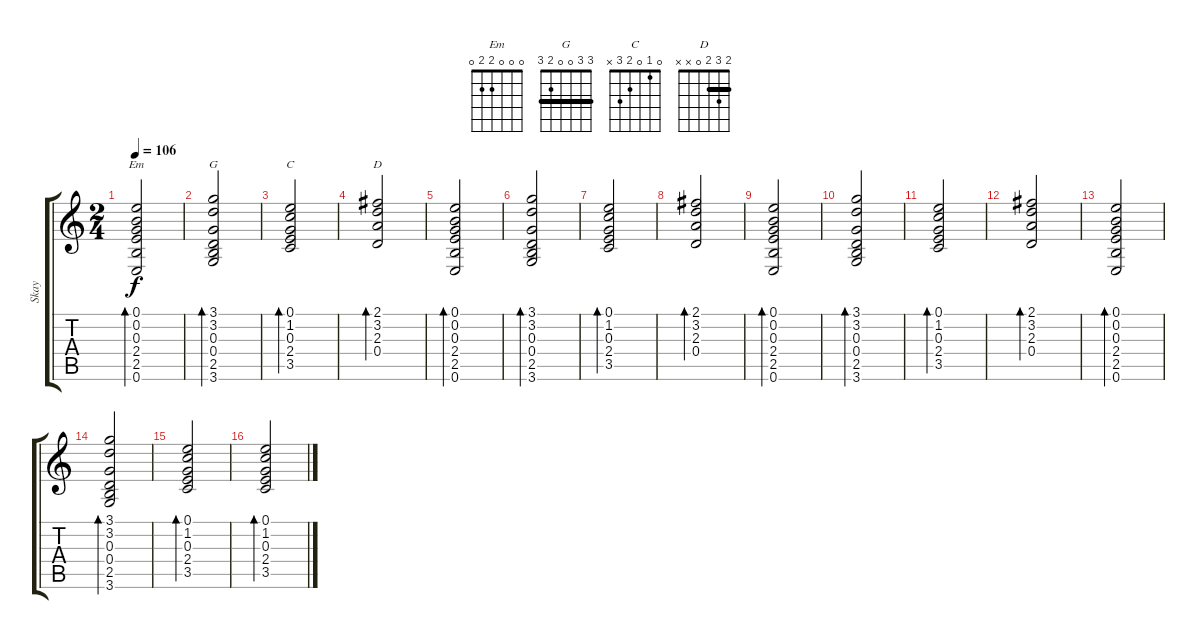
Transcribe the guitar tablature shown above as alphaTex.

\track ("Skay" "Skay") {instrument electricguitarclean}
\staff {score tabs}
\tuning (E4 B3 G3 D3 A2 E2) {hide}
\chord ("Em" 0 0 0 2 2 0)
\chord ("G" 3 3 0 0 2 3) {barre 3}
\chord ("C" 0 1 0 2 3 x)
\chord ("D" 2 3 2 0 x x) {barre 2}
\ts (2 4)
\tempo 106
\clef g2
\ks c
(0.1 0.2 0.3 2.4 2.5 0.6).2{bd 120 ch "Em" dy f} |
(3.1 3.2 0.3 0.4 2.5 3.6).2{bd 120 ch "G"} |
(0.1 1.2 0.3 2.4 3.5).2{bd 120 ch "C"} |
(2.1 3.2 2.3 0.4).2{bd 120 ch "D"} |
(0.1 0.2 0.3 2.4 2.5 0.6).2{bd 120} |
(3.1 3.2 0.3 0.4 2.5 3.6).2{bd 120} |
(0.1 1.2 0.3 2.4 3.5).2{bd 120} |
(2.1 3.2 2.3 0.4).2{bd 120} |
(0.1 0.2 0.3 2.4 2.5 0.6).2{bd 120} |
(3.1 3.2 0.3 0.4 2.5 3.6).2{bd 120} |
(0.1 1.2 0.3 2.4 3.5).2{bd 120} |
(2.1 3.2 2.3 0.4).2{bd 120} |
(0.1 0.2 0.3 2.4 2.5 0.6).2{bd 120} |
(3.1 3.2 0.3 0.4 2.5 3.6).2{bd 120} |
(0.1 1.2 0.3 2.4 3.5).2{bd 120} |
(0.1 1.2 0.3 2.4 3.5).2{bd 120}
